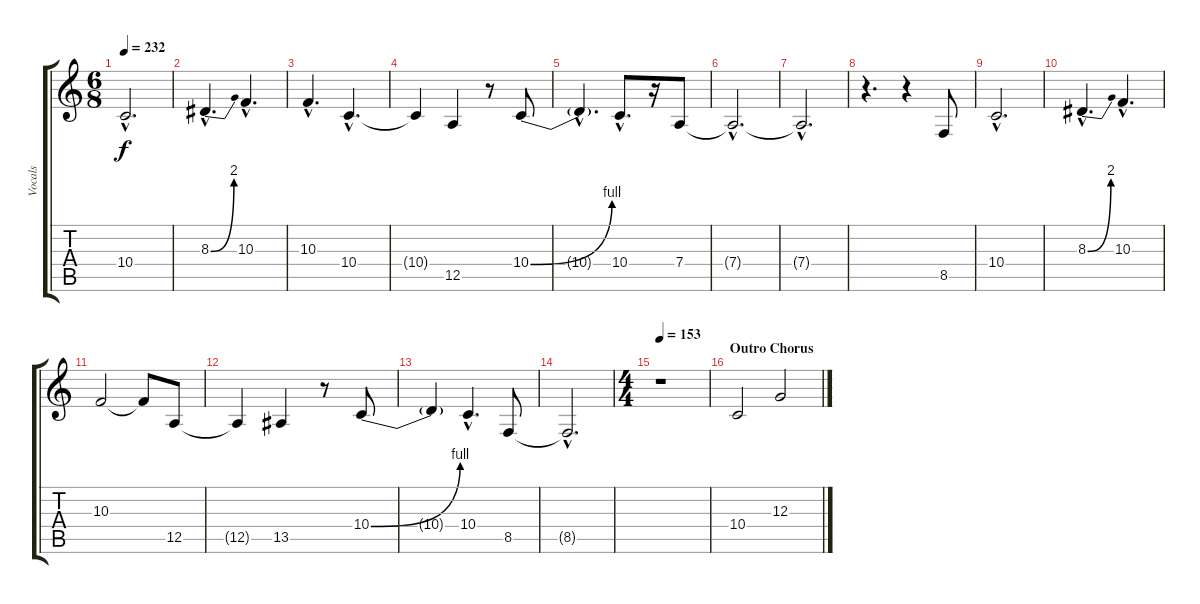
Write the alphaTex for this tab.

\track ("Vocals" "Vocals") {instrument oboe}
\staff {score tabs}
\tuning (E4 B3 G3 D3 A2 D2) {hide}
\ts (6 8)
\tempo 232
\clef g2
\ks c
10.4{hac}.2{d dy f} |
8.3{be (bend 0 0 60 8) hac}.4{d} 10.3{hac}.4{d} |
10.3{hac}.4{d} 10.4{hac}.4{d} |
10.4{t}.4 12.5.4 r.8 10.4{be (bend 0 0 60 4)}.8 |
10.4{hac t}.4{d} 10.4{hac}.8{d} r.16 7.4.8 |
7.4{hac t}.2{d} |
7.4{hac t}.2{d} |
r.4{d} r.4 8.5.8 |
10.4{hac}.2{d} |
8.3{be (bend 0 0 60 8) hac}.4{d} 10.3{hac}.4{d} |
10.3.2 10.3{t}.8 12.5.8 |
12.5{t}.4 13.5.4 r.8 10.4{be (bend 0 0 60 4)}.8 |
10.4{t}.4 10.4{hac}.4{d} 8.5.8 |
8.5{hac t}.2{d} |
\ts (4 4)
\tempo 153
r.1 |
\section ("" "Outro Chorus")
10.4.2 12.3.2
